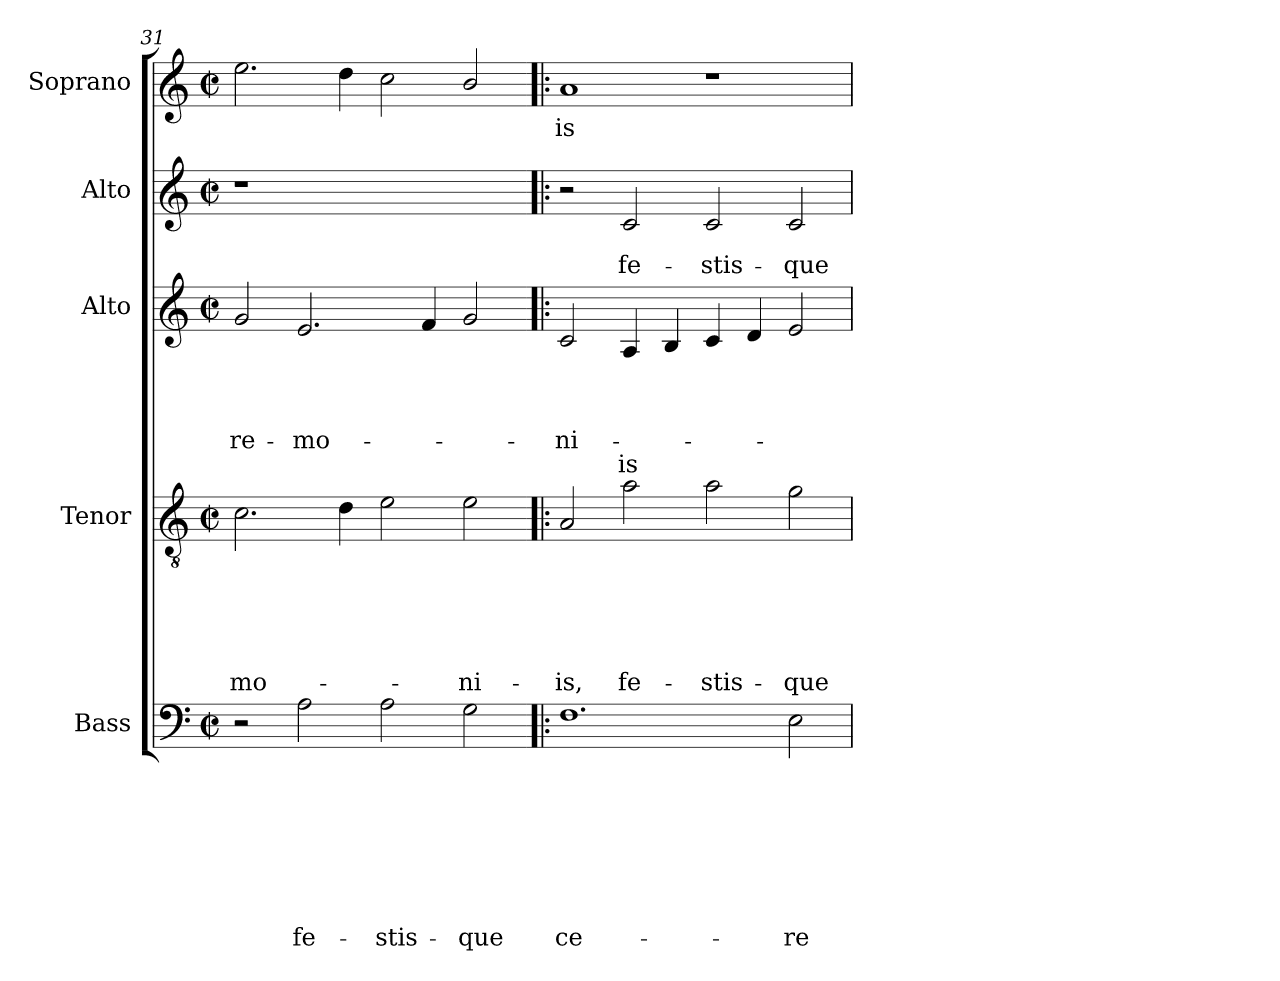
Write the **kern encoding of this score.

**kern	**text	**text	**text	**text	**text	**text	**text	**text	**kern	**text	**text	**text	**text	**text	**text	**kern	**text	**text	**text	**text	**text	**kern	**text	**text	**kern	**text
*part5	*part5	*part5	*part5	*part5	*part5	*part5	*part5	*part5	*part4	*part4	*part4	*part4	*part4	*part4	*part4	*part3	*part3	*part3	*part3	*part3	*part3	*part2	*part2	*part2	*part1	*part1
*staff5	*staff5	*staff5	*staff5	*staff5	*staff5	*staff5	*staff5	*staff5	*staff4	*staff4	*staff4	*staff4	*staff4	*staff4	*staff4	*staff3	*staff3	*staff3	*staff3	*staff3	*staff3	*staff2	*staff2	*staff2	*staff1	*staff1
*I"Bass	*	*	*	*	*	*	*	*	*I"Tenor	*	*	*	*	*	*	*I"Alto	*	*	*	*	*	*I"Alto	*	*	*I"Soprano	*
*I'B.	*	*	*	*	*	*	*	*	*I'T.	*	*	*	*	*	*	*I'A.	*	*	*	*	*	*I'A.	*	*	*I'S.	*
*clefF4	*	*	*	*	*	*	*	*	*clefGv2	*	*	*	*	*	*	*clefG2	*	*	*	*	*	*clefG2	*	*	*clefG2	*
*k[]	*	*	*	*	*	*	*	*	*k[]	*	*	*	*	*	*	*k[]	*	*	*	*	*	*k[]	*	*	*k[]	*
*C:	*	*	*	*	*	*	*	*	*C:	*	*	*	*	*	*	*C:	*	*	*	*	*	*C:	*	*	*C:	*
*M2/2	*	*	*	*	*	*	*	*	*M2/2	*	*	*	*	*	*	*M2/2	*	*	*	*	*	*M2/2	*	*	*M2/2	*
*met(c|)	*	*	*	*	*	*	*	*	*met(c|)	*	*	*	*	*	*	*met(c|)	*	*	*	*	*	*met(c|)	*	*	*met(c|)	*
=31	=31	=31	=31	=31	=31	=31	=31	=31	=31	=31	=31	=31	=31	=31	=31	=31	=31	=31	=31	=31	=31	=31	=31	=31	=31	=31
!	!	!	!	!	!	!	!	!	!	!	!	!	!	!	!LO:LY:b:rj	!	!	!	!	!LO:LY:b:rj	!	!	!	!	!	!
2r	.	.	.	.	.	.	.	.	2.c\	.	.	.	.	.	-mo-	2g/	.	.	.	-re-	.	1r	.	.	2.ee\	.
!	!	!	!	!	!	!	!	!LO:LY:b	!	!	!	!	!	!	!	!	!	!	!	!LO:LY:b:rj	!	!	!	!	!	!
2A\	.	.	.	.	.	.	.	fe-	.	.	.	.	.	.	.	2.e/	.	.	.	-mo-	.	.	.	.	.	.
.	.	.	.	.	.	.	.	.	4d\	.	.	.	.	.	.	.	.	.	.	.	.	.	.	.	4dd\	.
!	!	!	!	!	!	!	!	!LO:LY:b	!	!	!	!	!	!	!	!	!	!	!	!	!	!	!	!	!	!
2A\	.	.	.	.	.	.	.	-stis-	2e\	.	.	.	.	.	.	.	.	.	.	.	.	1ryy	.	.	2cc\	.
.	.	.	.	.	.	.	.	.	.	.	.	.	.	.	.	4f/	.	.	.	.	.	.	.	.	.	.
!	!	!	!	!	!	!	!	!LO:LY:b	!	!	!	!	!	!	!LO:LY:b:rj	!	!	!	!	!	!	!	!	!	!	!
2G\	.	.	.	.	.	.	.	-que	2e\	.	.	.	.	.	-ni-	2g/	.	.	.	.	.	.	.	.	2b/	.
=32!|:	=32!|:	=32!|:	=32!|:	=32!|:	=32!|:	=32!|:	=32!|:	=32!|:	=32!|:	=32!|:	=32!|:	=32!|:	=32!|:	=32!|:	=32!|:	=32!|:	=32!|:	=32!|:	=32!|:	=32!|:	=32!|:	=32!|:	=32!|:	=32!|:	=32!|:	=32!|:
!	!	!	!	!	!	!	!	!LO:LY:b	!	!	!	!	!	!	!LO:LY:b:rj	!	!	!	!	!LO:LY:b:rj	!	!	!	!	!	!LO:LY:b:rj
1.F	.	.	.	.	.	.	.	ce-	2A/	.	.	.	.	.	-is,	2c/	.	.	.	-ni-	.	2r	.	.	1a	-is
!	!	!	!	!	!	!	!	!	!	!	!	!	!	!	!LO:LY:b:rj	!	!	!	!	!	!LO:LY:b:rj	!	!	!LO:LY:b	!	!
.	.	.	.	.	.	.	.	.	2a\	.	.	.	.	.	fe-	4A/	.	.	.	.	is	2c/	.	fe-	.	.
.	.	.	.	.	.	.	.	.	.	.	.	.	.	.	.	4B/	.	.	.	.	.	.	.	.	.	.
!	!	!	!	!	!	!	!	!	!	!	!	!	!	!	!LO:LY:b:rj	!	!	!	!	!	!	!	!	!LO:LY:b	!	!
.	.	.	.	.	.	.	.	.	2a\	.	.	.	.	.	-stis-	4c/	.	.	.	.	.	2c/	.	-stis-	1r	.
.	.	.	.	.	.	.	.	.	.	.	.	.	.	.	.	4d/	.	.	.	.	.	.	.	.	.	.
!	!	!	!	!	!	!	!	!LO:LY:b	!	!	!	!	!	!	!LO:LY:b:rj	!	!	!	!	!	!	!	!	!LO:LY:b	!	!
2E\	.	.	.	.	.	.	.	-re-	2g\	.	.	.	.	.	-que	2e/	.	.	.	.	.	2c/	.	-que	.	.
=	=	=	=	=	=	=	=	=	=	=	=	=	=	=	=	=	=	=	=	=	=	=	=	=	=	=
*-	*-	*-	*-	*-	*-	*-	*-	*-	*-	*-	*-	*-	*-	*-	*-	*-	*-	*-	*-	*-	*-	*-	*-	*-	*-	*-
